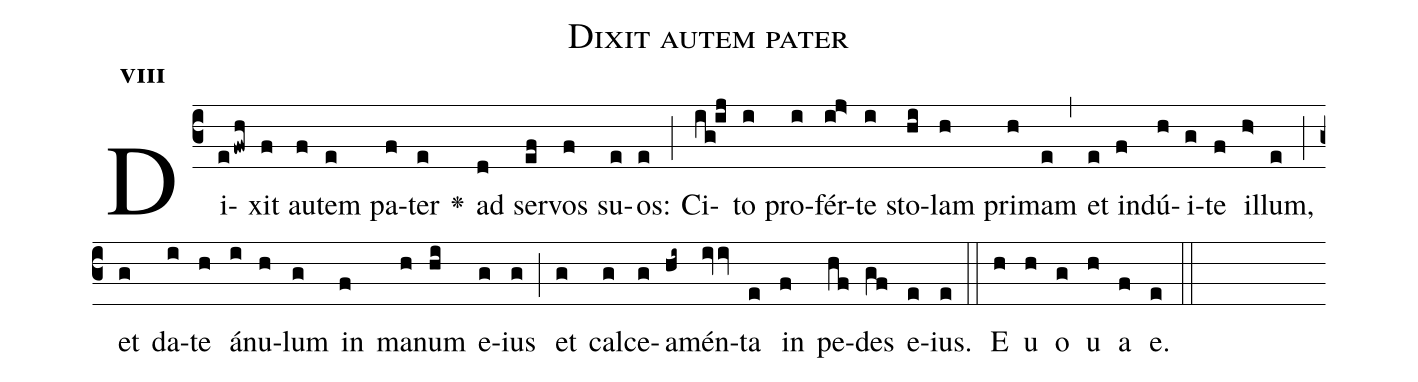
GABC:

name:Dixit autem pater;
office-part:Antiphona;
mode:8;
%%
initial-style: 1;
name: Dixit autem pater
book: Antiphonae & Responsoria/Tomus II, p. 72;
occasion: Hebdomada IV Quadragesimae Dominica;
office-part: Laudes Ant E;
user-notes: ;
commentary: ;
annotation: 8g;
centering-scheme: english;
fontsize: 12;
font: OFLSortsMillGoudy;
height: 11;
width: 4.5;
%%
(c3)Di(efwh)xit(f) au(f)tem(e) pa(f)ter(e) <v>\greheightstar</v>() ad(d) ser(ef)vos(f) su(e)os:(e) (;) Ci(ig!ij)to(i) pro(i)fér(ij>)te(i) sto(hi)lam(h) pri(h)mam(e) (,) et(e) in(f)dú(h)i(g)te(f) il(h>)lum,(e) (;) et(g) da(i)te(h) á(i)nu(h)lum(g) in(f) ma(h)num(hi) e(g)ius(g) (;) et(g) cal(g)ce(g)a(hi~)mén(ivv)ta(e) in(f) pe(hf)des(gf) e(e)ius.(e) (::)
E(h) u(h) o(g) u(h) a(f) e.(e) (::)
